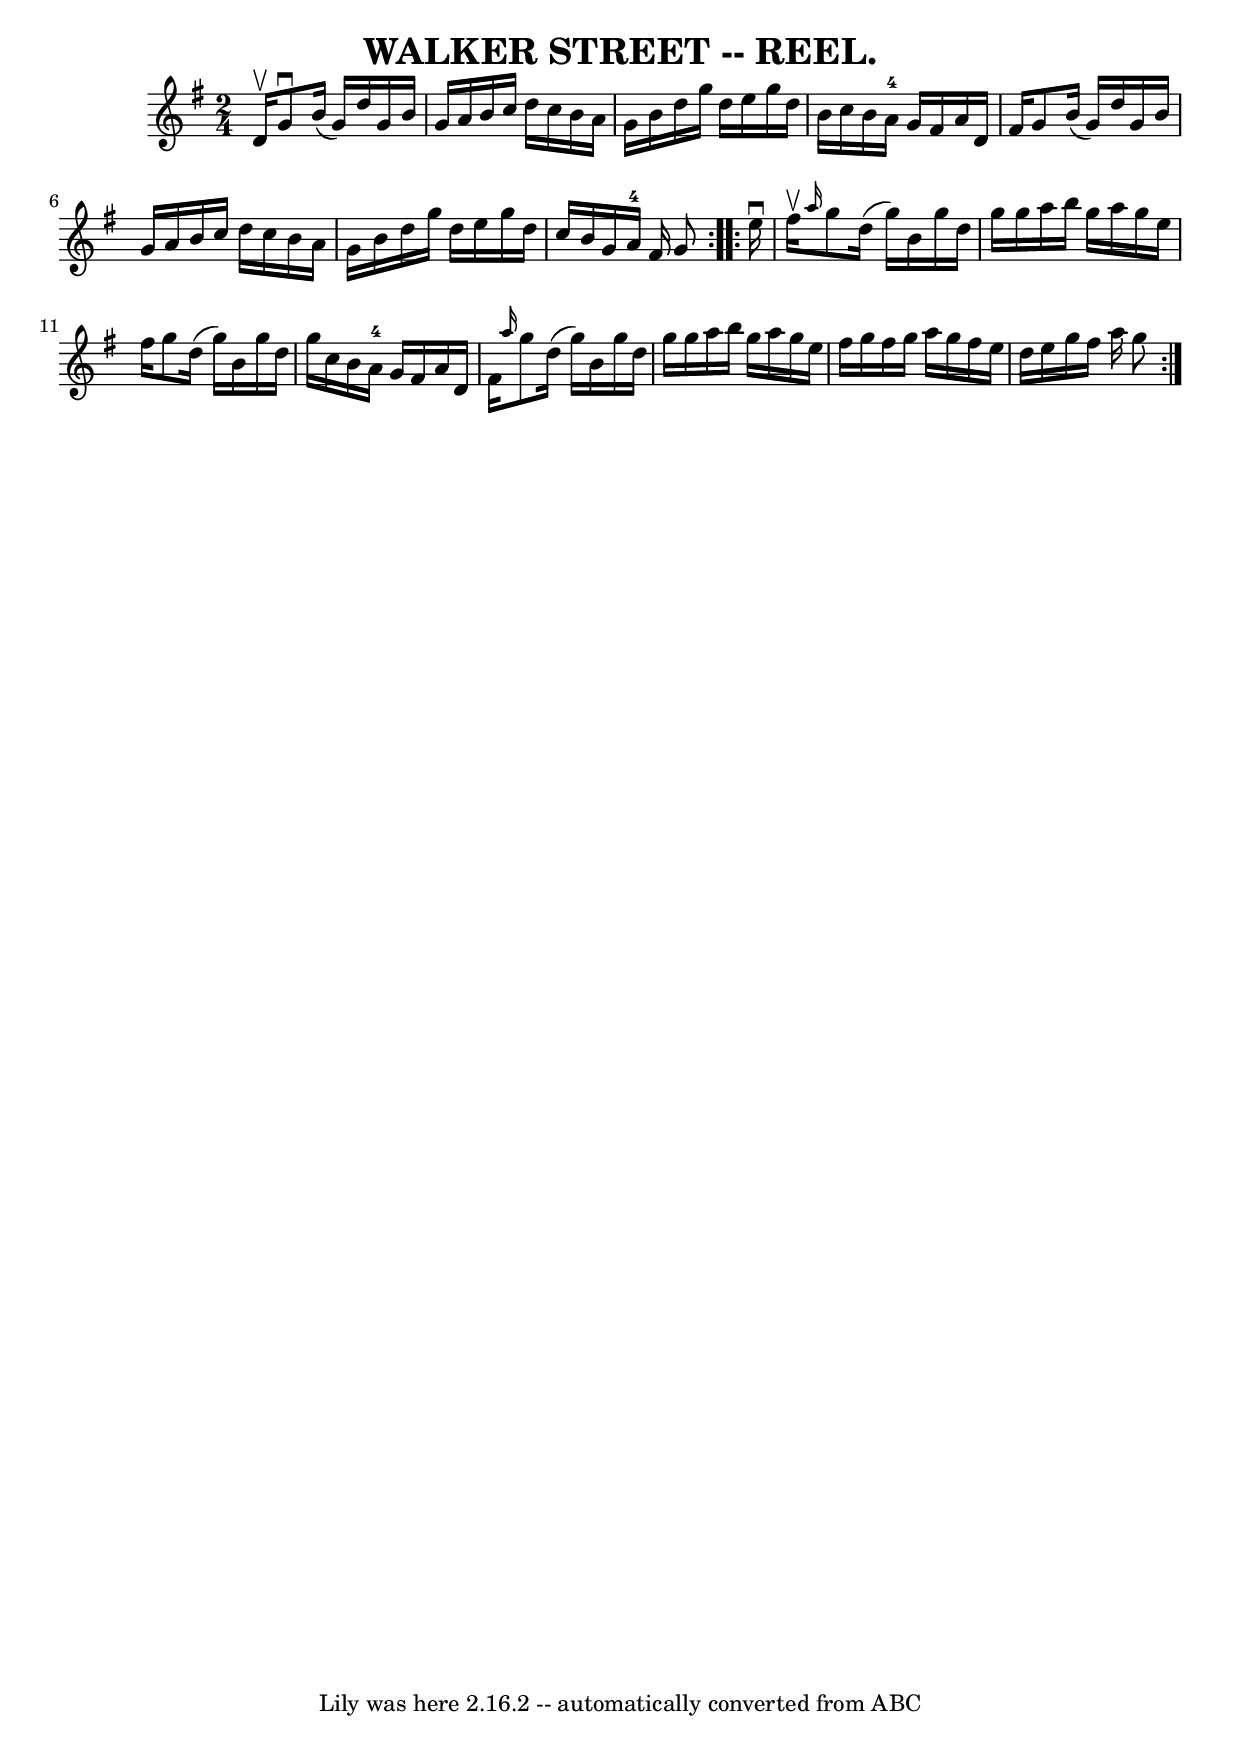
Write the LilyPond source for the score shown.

\version "2.7.40"
\include "Mammoth.ily"
\header {
	%% book = "Coles"
	crossRefNumber = "3"
	footnotes = ""
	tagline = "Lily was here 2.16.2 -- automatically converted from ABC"
	title = "WALKER STREET -- REEL."
}
voicedefault =  {


\repeat volta 2 {
\time 2/4 
\key g \major d'16^\upbow |
 g'8^\downbow b'16 (g'16 
) d''16 g'16 b'16 g'16  |
 a'16 b'16 c''16 d''16  
 c''16 b'16 a'16 g'16  |
 b'16 d''16 g''16 d''16    
e''16 g''16 d''16 b'16  |
 c''16 b'16 a'16-4 g'16   
 fis'16 a'16 d'16 fis'16  |
 g'8 b'16 (g'16)   
d''16 g'16 b'16 g'16  |
 a'16 b'16 c''16 d''16    
c''16 b'16 a'16 g'16  |
 b'16 d''16 g''16 d''16    
e''16 g''16 d''16 c''16  |
 b'16 g'16 a'16-4 fis'16 
 g'8  }     \repeat volta 2 { e''16^\downbow fis''16^\upbow |
 
\grace { a''16  } g''8 d''16 (g''16) b'16 g''16 d''16    
g''16  |
 g''16 a''16 b''16 g''16 a''16 g''16 e''16   
 fis''16  |
 g''8 d''16 (g''16) b'16 g''16 d''16    
g''16  |
 c''16 b'16 a'16-4 g'16 fis'16 a'16 d'16   
 fis'16  |
     \grace { a''16  } g''8 d''16 (g''16) b'16 
 g''16 d''16 g''16  |
 g''16 a''16 b''16 g''16    
a''16 g''16 e''16 fis''16  |
 g''16 fis''16 g''16    
a''16 g''16 fis''16 e''16 d''16  |
 e''16 g''16    
fis''16 a''16 g''8  }   
}

\score{
    <<

	\context Staff="default"
	{
	    \voicedefault 
	}

    >>
	\layout {
	}
	\midi {}
}
